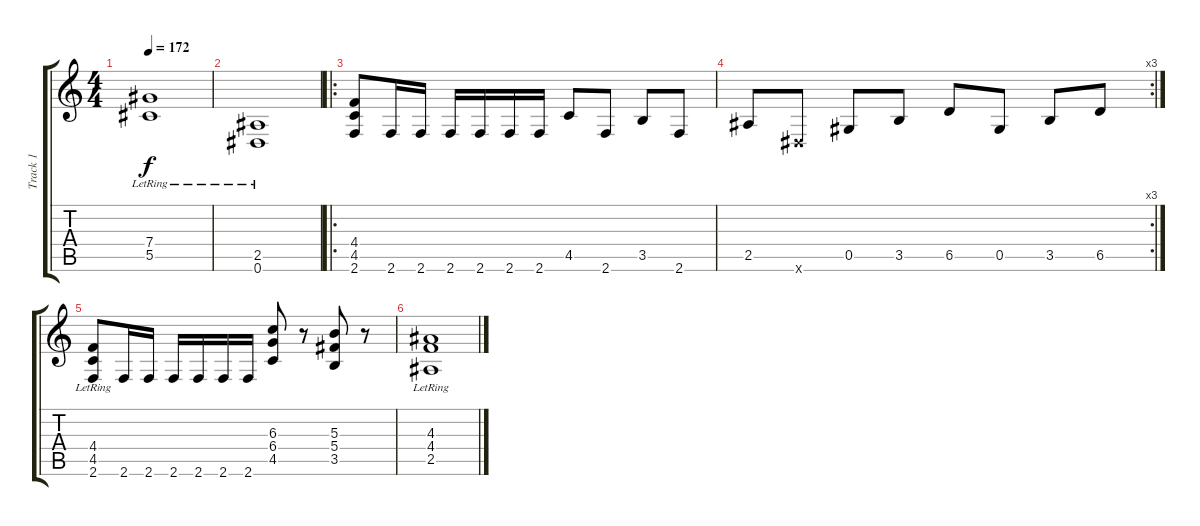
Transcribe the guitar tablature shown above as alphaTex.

\track ("Track 1" "Track 1") {instrument distortionguitar}
\staff {score tabs}
\tuning (Eb4 Bb3 Gb3 Db3 Ab2 Eb2) {hide}
\ts (4 4)
\tempo 172
\clef g2
\ks c
(7.4{lr} 5.5{lr}).1{dy f} |
(2.5{lr} 0.6{lr}).1 |
\ro
(4.4 4.5 2.6).8 2.6.16 2.6.16 2.6.16 2.6.16 2.6.16 2.6.16 4.5.8 2.6.8 3.5.8 2.6.8 |
\rc 3
2.5.8 0.6{x}.8 0.5.8 3.5.8 6.5.8 0.5.8 3.5.8 6.5.8 |
(4.4{lr} 4.5 2.6{lr}).8 2.6.16 2.6.16 2.6.16 2.6.16 2.6.16 2.6.16 (6.3 6.4 4.5).8 r.8 (5.3 5.4 3.5).8 r.8 |
(4.3{lr} 4.4{lr} 2.5{lr}).1
